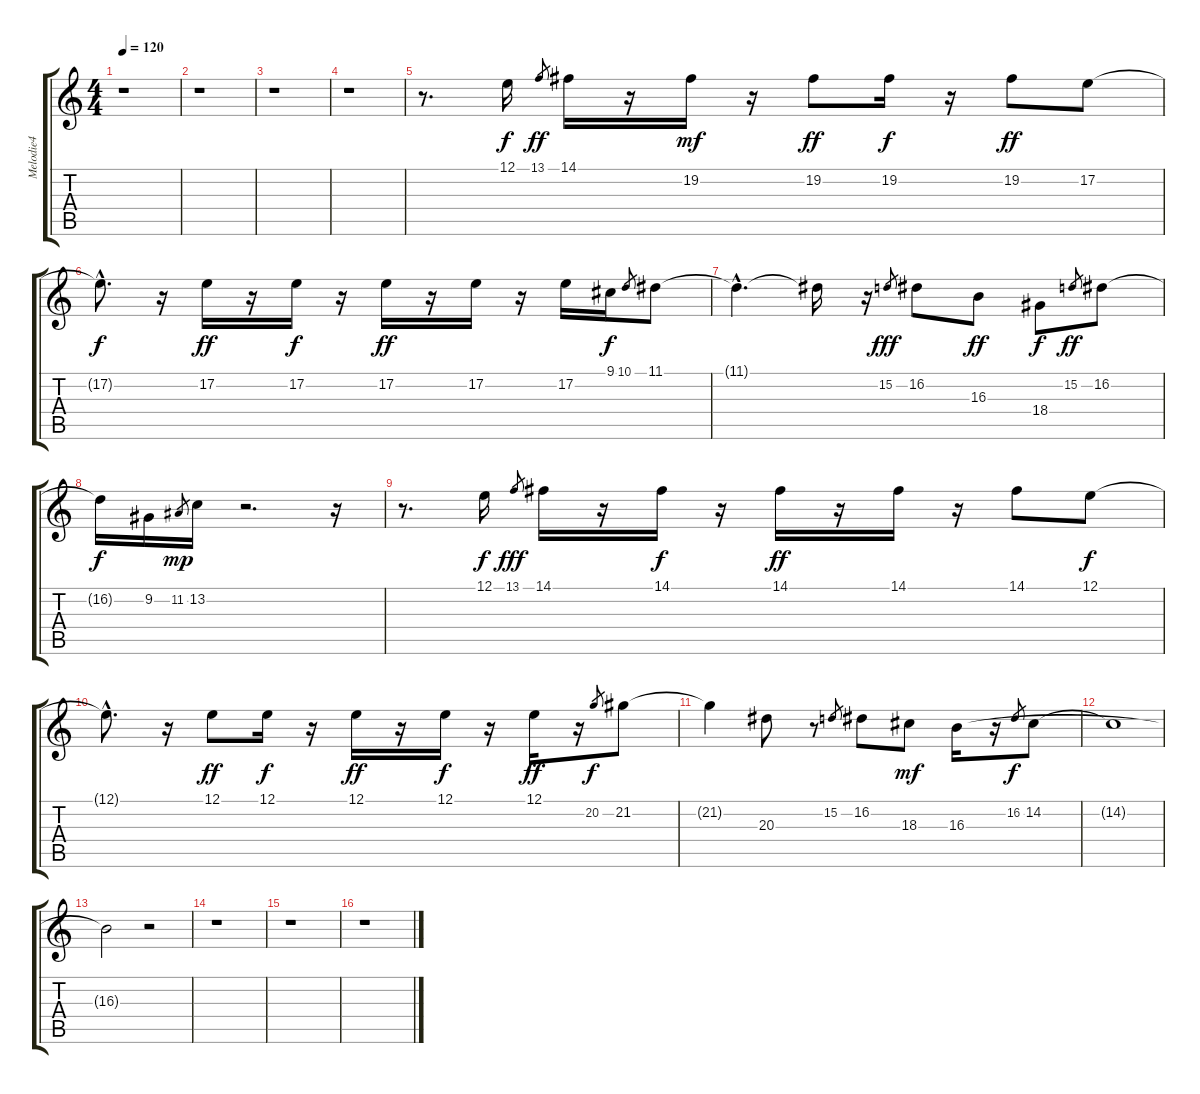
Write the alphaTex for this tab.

\track ("Melodie4" "Melodie4") {instrument harmonica}
\staff {score tabs}
\tuning (E4 B3 G3 D3 A2 E2) {hide}
\ts (4 4)
\tempo 120
\clef g2
\ks c
r.1{dy f} |
r.1 |
r.1 |
r.1 |
r.8{d} 12.1.16 13.1.8{gr dy ff} 14.1.16 r.16 19.2.16{dy mf} r.16 19.2.8{dy ff} 19.2.16{dy f} r.16 19.2.8{dy ff} 17.2.8 |
17.2{hac t}.8{d dy f} r.16 17.2.16{dy ff} r.16 17.2.16{dy f} r.16 17.2.16{dy ff} r.16 17.2.16 r.16 17.2.16 9.1.16{dy f} 10.1.8{gr} 11.1.8 |
11.1{hac t}.4{d} 11.1{t}.16 r.16 15.2.8{gr dy fff} 16.2.8 16.3.8{dy ff} 18.4.8{dy f} 15.2.8{gr dy ff} 16.2.8 |
16.2{t}.16{dy f} 9.2.16 11.2.8{gr dy mp} 13.2.16 r.2{d} r.16 |
r.8{d} 12.1.16{dy f} 13.1.8{gr dy fff} 14.1.16 r.16 14.1.16{dy f} r.16 14.1.16{dy ff} r.16 14.1.16 r.16 14.1.8 12.1.8{dy f} |
12.1{hac t}.8{d} r.16 12.1.8{dy ff} 12.1.16{dy f} r.16 12.1.16{dy ff} r.16 12.1.16{dy f} r.16 12.1.16{dy ff} r.16 20.2.8{gr dy f} 21.2.8 |
21.2{t}.4 20.3.8 r.8 15.2.8{gr} 16.2.8 18.3.8{dy mf} 16.3.16 r.16 16.2.8{gr dy f} 14.2.8 |
14.2{t}.1 |
16.3{t}.2 r.2 |
r.1 |
r.1 |
r.1
